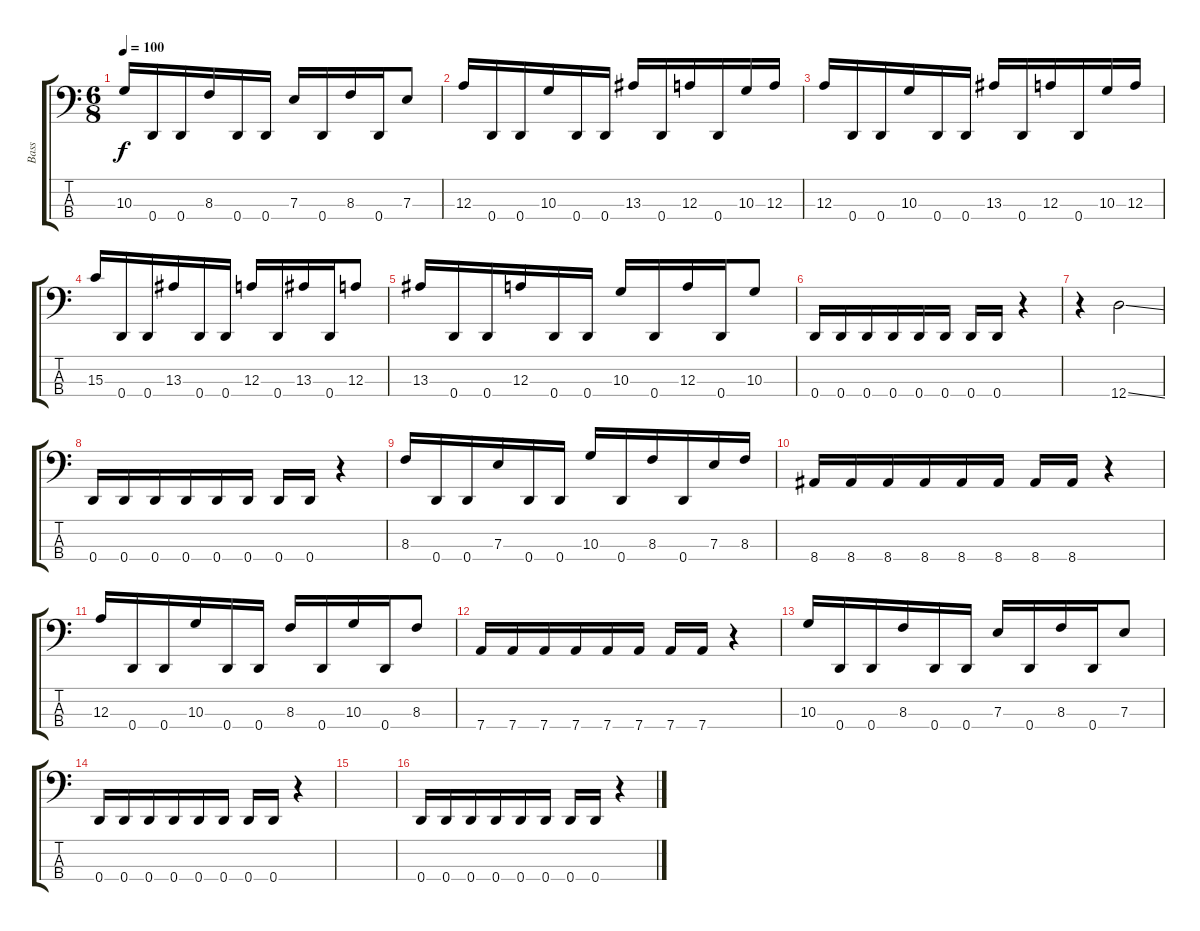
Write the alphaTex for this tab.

\track ("Bass" "Bass") {instrument electricbasspick}
\staff {score tabs}
\tuning (G2 D2 A1 D1) {hide}
\ts (6 8)
\tempo 100
\clef f4
\ks c
10.3.16{dy f} 0.4.16 0.4.16 8.3.16 0.4.16 0.4.16 7.3.16 0.4.16 8.3.16 0.4.16 7.3.8 |
12.3.16 0.4.16 0.4.16 10.3.16 0.4.16 0.4.16 13.3.16 0.4.16 12.3.16 0.4.16 10.3.16 12.3.16 |
12.3.16 0.4.16 0.4.16 10.3.16 0.4.16 0.4.16 13.3.16 0.4.16 12.3.16 0.4.16 10.3.16 12.3.16 |
15.3.16 0.4.16 0.4.16 13.3.16 0.4.16 0.4.16 12.3.16 0.4.16 13.3.16 0.4.16 12.3.8 |
13.3.16 0.4.16 0.4.16 12.3.16 0.4.16 0.4.16 10.3.16 0.4.16 12.3.16 0.4.16 10.3.8 |
0.4.16 0.4.16 0.4.16 0.4.16 0.4.16 0.4.16 0.4.16 0.4.16 r.4 |
r.4 12.4{ss}.2 |
0.4.16 0.4.16 0.4.16 0.4.16 0.4.16 0.4.16 0.4.16 0.4.16 r.4 |
8.3.16 0.4.16 0.4.16 7.3.16 0.4.16 0.4.16 10.3.16 0.4.16 8.3.16 0.4.16 7.3.16 8.3.16 |
8.4.16 8.4.16 8.4.16 8.4.16 8.4.16 8.4.16 8.4.16 8.4.16 r.4 |
12.3.16 0.4.16 0.4.16 10.3.16 0.4.16 0.4.16 8.3.16 0.4.16 10.3.16 0.4.16 8.3.8 |
7.4.16 7.4.16 7.4.16 7.4.16 7.4.16 7.4.16 7.4.16 7.4.16 r.4 |
10.3.16 0.4.16 0.4.16 8.3.16 0.4.16 0.4.16 7.3.16 0.4.16 8.3.16 0.4.16 7.3.8 |
0.4.16 0.4.16 0.4.16 0.4.16 0.4.16 0.4.16 0.4.16 0.4.16 r.4 |
|
0.4.16 0.4.16 0.4.16 0.4.16 0.4.16 0.4.16 0.4.16 0.4.16 r.4
